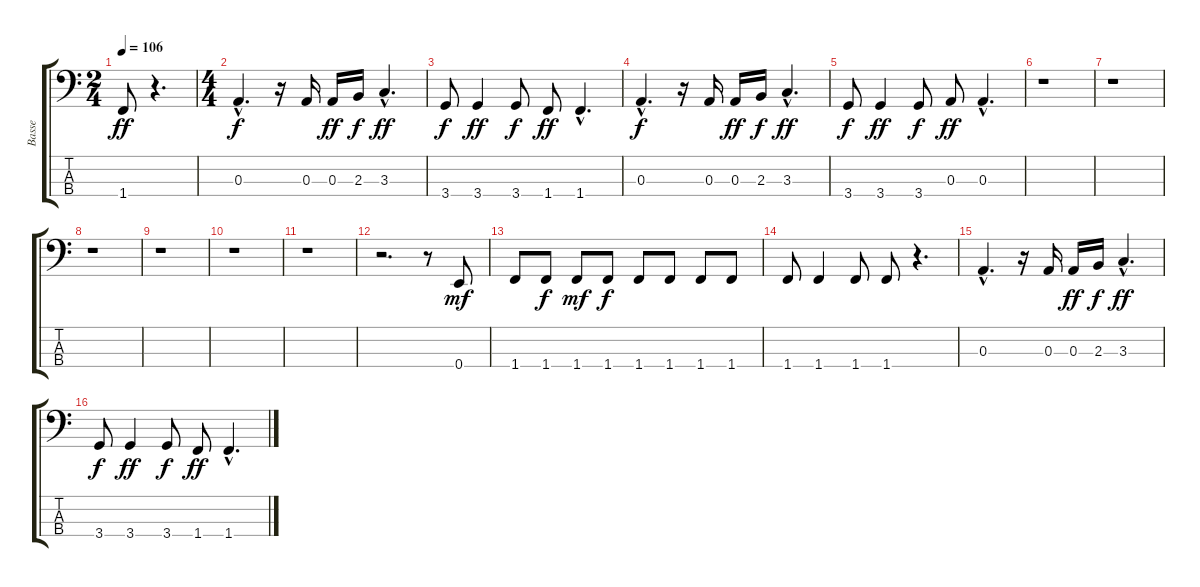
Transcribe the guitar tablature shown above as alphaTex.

\track ("Basse" "Basse") {instrument electricbassfinger}
\staff {score tabs}
\tuning (G2 D2 A1 E1) {hide}
\ts (2 4)
\tempo 106
\clef f4
\ks c
1.4.8{dy ff} r.4{d} |
\ts (4 4)
0.3{hac}.4{d dy f} r.16 0.3.16 0.3.16{dy ff} 2.3.16{dy f} 3.3{hac}.4{d dy ff} |
3.4.8{dy f} 3.4.4{dy ff} 3.4.8{dy f} 1.4.8{dy ff} 1.4{hac}.4{d} |
0.3{hac}.4{d dy f} r.16 0.3.16 0.3.16{dy ff} 2.3.16{dy f} 3.3{hac}.4{d dy ff} |
3.4.8{dy f} 3.4.4{dy ff} 3.4.8{dy f} 0.3.8{dy ff} 0.3{hac}.4{d} |
r.1 |
r.1 |
r.1 |
r.1 |
r.1 |
r.1 |
r.2{d} r.8 0.4.8{dy mf} |
1.4.8 1.4.8{dy f} 1.4.8{dy mf} 1.4.8{dy f} 1.4.8 1.4.8 1.4.8 1.4.8 |
1.4.8 1.4.4 1.4.8 1.4.8 r.4{d} |
0.3{hac}.4{d} r.16 0.3.16 0.3.16{dy ff} 2.3.16{dy f} 3.3{hac}.4{d dy ff} |
3.4.8{dy f} 3.4.4{dy ff} 3.4.8{dy f} 1.4.8{dy ff} 1.4{hac}.4{d}
